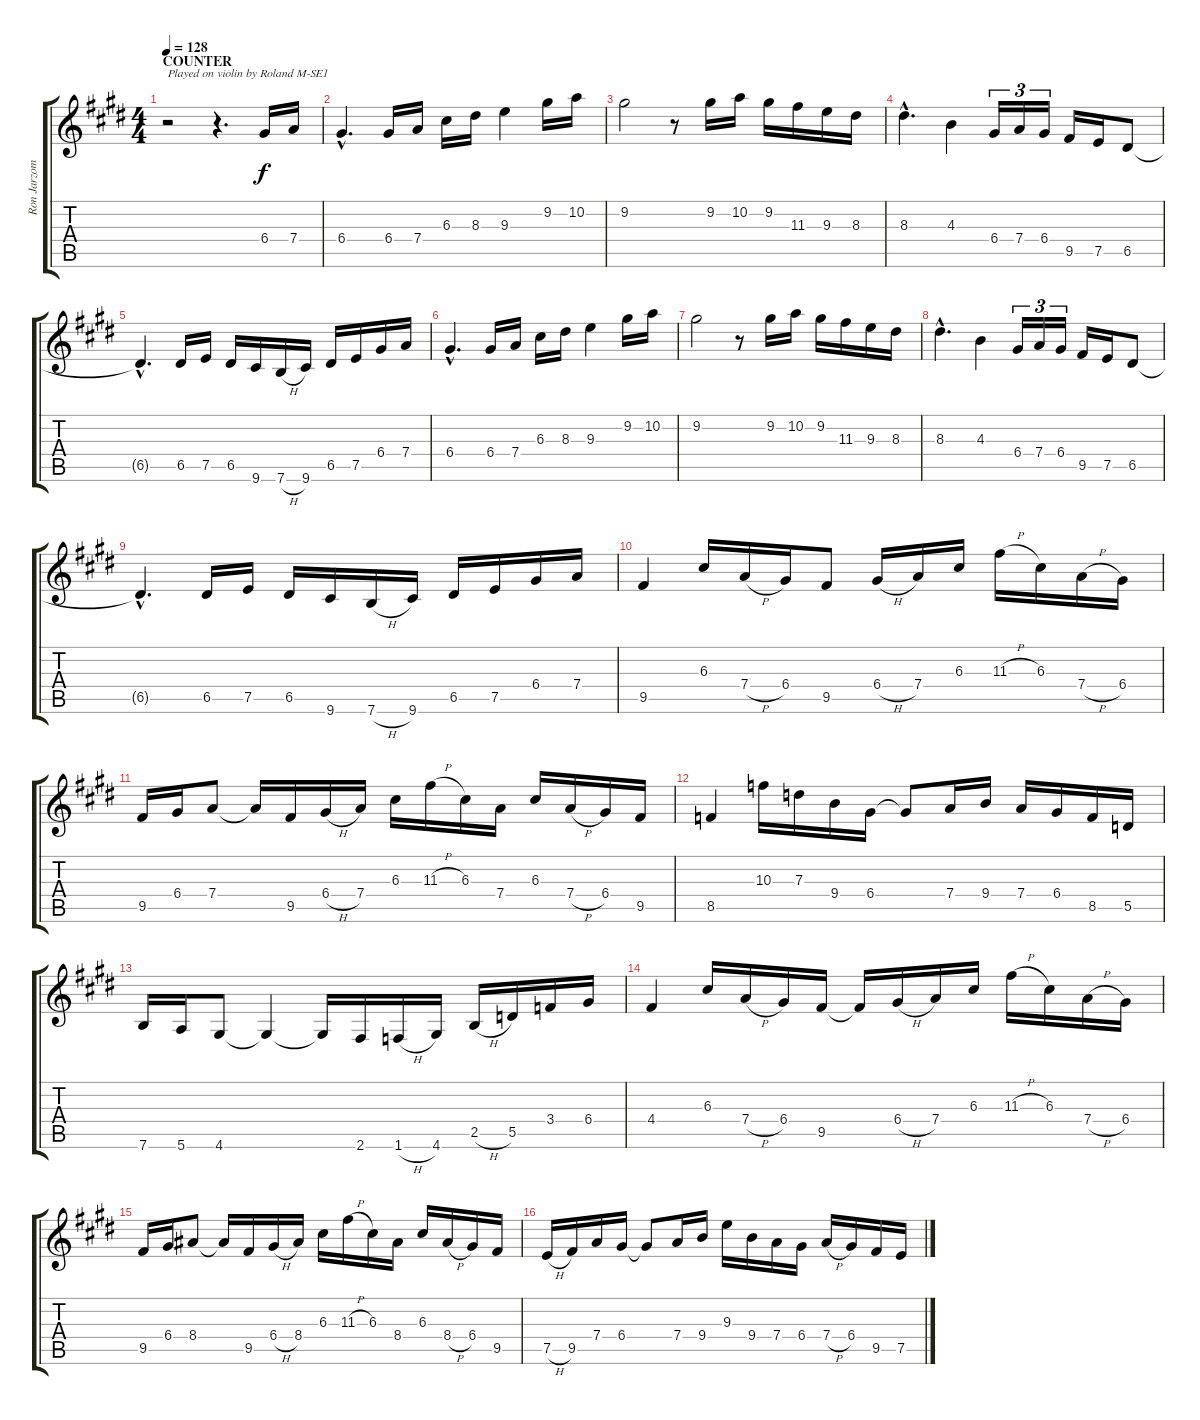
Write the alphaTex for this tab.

\track ("Ron Jarzombek (Right Channel)" "Ron Jarzom") {instrument distortionguitar}
\staff {score tabs}
\tuning (E4 B3 G3 D3 A2 E2) {hide}
\ts (4 4)
\section ("" "COUNTER")
\tempo 128
\clef g2
\ks c#minor
r.2{txt "Played on violin by Roland M-SE1" dy f instrument violin} r.4{d} 6.4.16 7.4.16 |
6.4{hac}.4{d} 6.4.16 7.4.16 6.3.16 8.3.16 9.3.4 9.2.16 10.2.16 |
9.2.2 r.8 9.2.16 10.2.16 9.2.16 11.3.16 9.3.16 8.3.16 |
8.3{hac}.4{d} 4.3.4 6.4.16{tu (3 2)} 7.4.16{tu (3 2)} 6.4.16{tu (3 2)} 9.5.16 7.5.16 6.5.8 |
6.5{hac t}.4{d} 6.5.16 7.5.16 6.5.16 9.6.16 7.6{h}.16 9.6.16 6.5.16 7.5.16 6.4.16 7.4.16 |
6.4{hac}.4{d} 6.4.16 7.4.16 6.3.16 8.3.16 9.3.4 9.2.16 10.2.16 |
9.2.2 r.8 9.2.16 10.2.16 9.2.16 11.3.16 9.3.16 8.3.16 |
8.3{hac}.4{d} 4.3.4 6.4.16{tu (3 2)} 7.4.16{tu (3 2)} 6.4.16{tu (3 2)} 9.5.16 7.5.16 6.5.8 |
6.5{hac t}.4{d} 6.5.16 7.5.16 6.5.16 9.6.16 7.6{h}.16 9.6.16 6.5.16 7.5.16 6.4.16 7.4.16 |
9.5.4 6.3.16 7.4{h}.16 6.4.16 9.5.8 6.4{h}.16 7.4.16 6.3.16 11.3{h}.16 6.3.16 7.4{h}.16 6.4.16 |
9.5.16 6.4.16 7.4.8 7.4{t}.16 9.5.16 6.4{h}.16 7.4.16 6.3.16 11.3{h}.16 6.3.16 7.4.16 6.3.16 7.4{h}.16 6.4.16 9.5.16 |
8.5.4 10.3.16 7.3.16 9.4.16 6.4.16 6.4{t}.8 7.4.16 9.4.16 7.4.16 6.4.16 8.5.16 5.5.16 |
7.6.16 5.6.16 4.6.8 4.6{t}.4 4.6{t}.16 2.6.16 1.6{h}.16 4.6.16 2.5{h}.16 5.5.16 3.4.16 6.4.16 |
4.4.4 6.3.16 7.4{h}.16 6.4.16 9.5.16 9.5{t}.16 6.4{h}.16 7.4.16 6.3.16 11.3{h}.16 6.3.16 7.4{h}.16 6.4.16 |
9.5.16 6.4.16 8.4.8 8.4{t}.16 9.5.16 6.4{h}.16 8.4.16 6.3.16 11.3{h}.16 6.3.16 8.4.16 6.3.16 8.4{h}.16 6.4.16 9.5.16 |
7.5{h}.16 9.5.16 7.4.16 6.4.16 6.4{t}.8 7.4.16 9.4.16 9.3.16 9.4.16 7.4.16 6.4.16 7.4{h}.16 6.4.16 9.5.16 7.5.16
